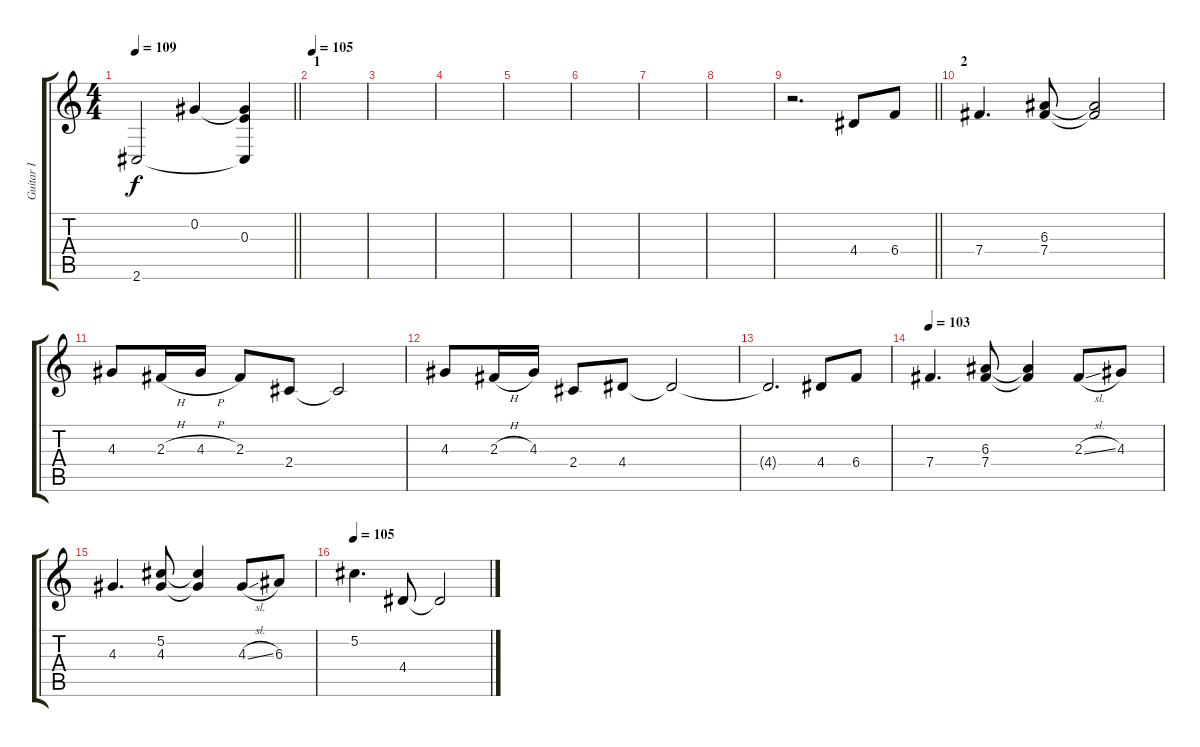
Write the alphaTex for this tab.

\track ("Guitar I" "Guitar I") {instrument overdrivenguitar}
\staff {score tabs}
\tuning (Db4 Ab3 E3 B2 Gb2 B1) {hide}
\ts (4 4)
\tempo 109
\clef g2
\barLineRight lightlight
\ks c
2.6.2{dy f} 0.2.4 (0.2{t} 0.3 2.6{t}).4 |
\section ("" "1")
\tempo 105
|
|
|
|
|
|
|
\barLineRight lightlight
r.2{d} 4.4.8 6.4.8 |
\section ("" "2")
7.4.4{d} (6.3 7.4).8 (6.3{t} 7.4{t}).2 |
4.3.8 2.3{h}.16 4.3{h}.16 2.3.8 2.4.8 2.4{t}.2 |
4.3.8 2.3{h}.16 4.3.16 2.4.8 4.4.8 4.4{t}.2 |
4.4{t}.2{d} 4.4.8 6.4.8 |
\tempo 103
7.4.4{d} (6.3 7.4).8 (6.3{t} 7.4{t}).4 2.3{sl}.8 4.3.8 |
4.3.4{d} (5.2 4.3).8 (5.2{t} 4.3{t}).4 4.3{sl}.8 6.3.8 |
\tempo 105
5.2.4{d} 4.4.8 4.4{t}.2
